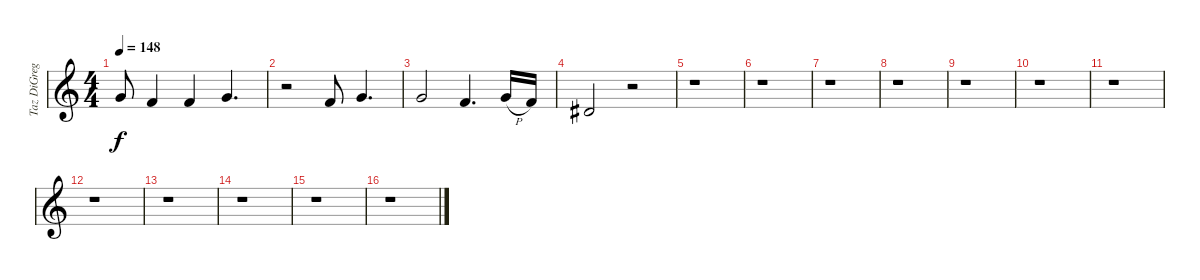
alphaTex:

\track ("Taz DiGregorio Vocals" "Taz DiGreg") {instrument violin}
\staff {score}
\tuning (E4 B3 G3 D3 A2 E2) {hide}
\ts (4 4)
\tempo 148
\clef g2
\ks c
8.2.8{dy f} 6.2.4 6.2.4 8.2.4{d} |
r.2 6.2.8 8.2.4{d} |
8.2.2 6.2.4{d} 8.2{h}.16 6.2.16 |
8.3.2 r.2 |
r.1 |
r.1 |
r.1 |
r.1 |
r.1 |
r.1 |
r.1 |
r.1 |
r.1 |
r.1 |
r.1 |
r.1
